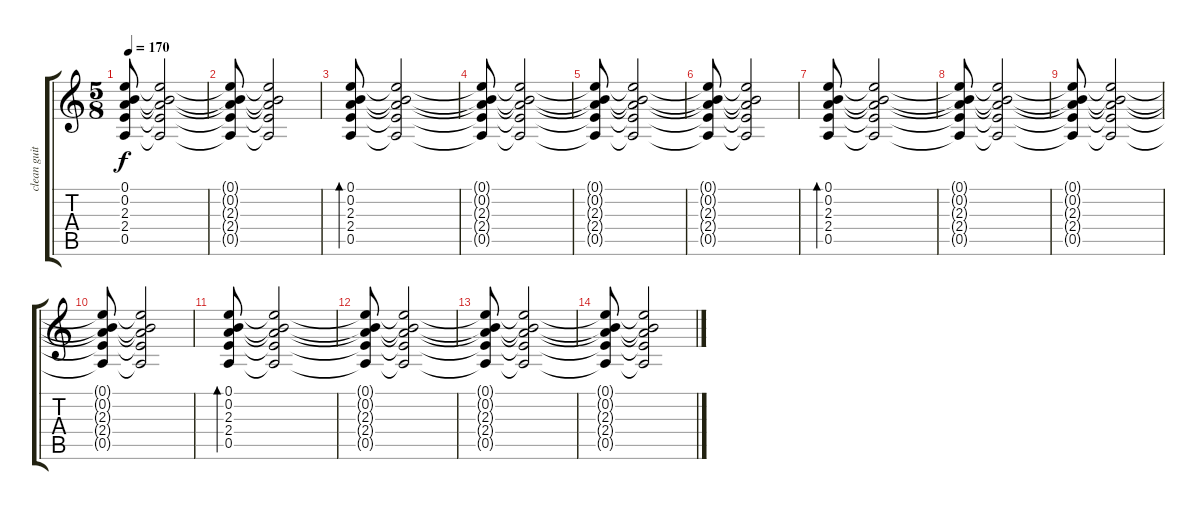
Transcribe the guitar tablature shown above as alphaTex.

\track ("clean guitar" "clean guit") {instrument acousticguitarsteel}
\staff {score tabs}
\tuning (E4 B3 G3 D3 A2 E2) {hide}
\ts (5 8)
\tempo 170
\clef g2
\ks c
(0.1{t} 0.2{t} 2.3{t} 2.4{t} 0.5{t}).8{dy f} (0.1{t} 0.2{t} 2.3{t} 2.4{t} 0.5{t}).2 |
(0.1{t} 0.2{t} 2.3{t} 2.4{t} 0.5{t}).8 (0.1{t} 0.2{t} 2.3{t} 2.4{t} 0.5{t}).2 |
(0.1 0.2 2.3 2.4 0.5).8{bd 240} (0.1{t} 0.2{t} 2.3{t} 2.4{t} 0.5{t}).2 |
(0.1{t} 0.2{t} 2.3{t} 2.4{t} 0.5{t}).8 (0.1{t} 0.2{t} 2.3{t} 2.4{t} 0.5{t}).2 |
(0.1{t} 0.2{t} 2.3{t} 2.4{t} 0.5{t}).8 (0.1{t} 0.2{t} 2.3{t} 2.4{t} 0.5{t}).2 |
(0.1{t} 0.2{t} 2.3{t} 2.4{t} 0.5{t}).8 (0.1{t} 0.2{t} 2.3{t} 2.4{t} 0.5{t}).2 |
(0.1 0.2 2.3 2.4 0.5).8{bd 240} (0.1{t} 0.2{t} 2.3{t} 2.4{t} 0.5{t}).2 |
(0.1{t} 0.2{t} 2.3{t} 2.4{t} 0.5{t}).8 (0.1{t} 0.2{t} 2.3{t} 2.4{t} 0.5{t}).2 |
(0.1{t} 0.2{t} 2.3{t} 2.4{t} 0.5{t}).8 (0.1{t} 0.2{t} 2.3{t} 2.4{t} 0.5{t}).2 |
(0.1{t} 0.2{t} 2.3{t} 2.4{t} 0.5{t}).8 (0.1{t} 0.2{t} 2.3{t} 2.4{t} 0.5{t}).2 |
(0.1 0.2 2.3 2.4 0.5).8{bd 240} (0.1{t} 0.2{t} 2.3{t} 2.4{t} 0.5{t}).2 |
(0.1{t} 0.2{t} 2.3{t} 2.4{t} 0.5{t}).8 (0.1{t} 0.2{t} 2.3{t} 2.4{t} 0.5{t}).2 |
(0.1{t} 0.2{t} 2.3{t} 2.4{t} 0.5{t}).8 (0.1{t} 0.2{t} 2.3{t} 2.4{t} 0.5{t}).2 |
(0.1{t} 0.2{t} 2.3{t} 2.4{t} 0.5{t}).8 (0.1{t} 0.2{t} 2.3{t} 2.4{t} 0.5{t}).2
